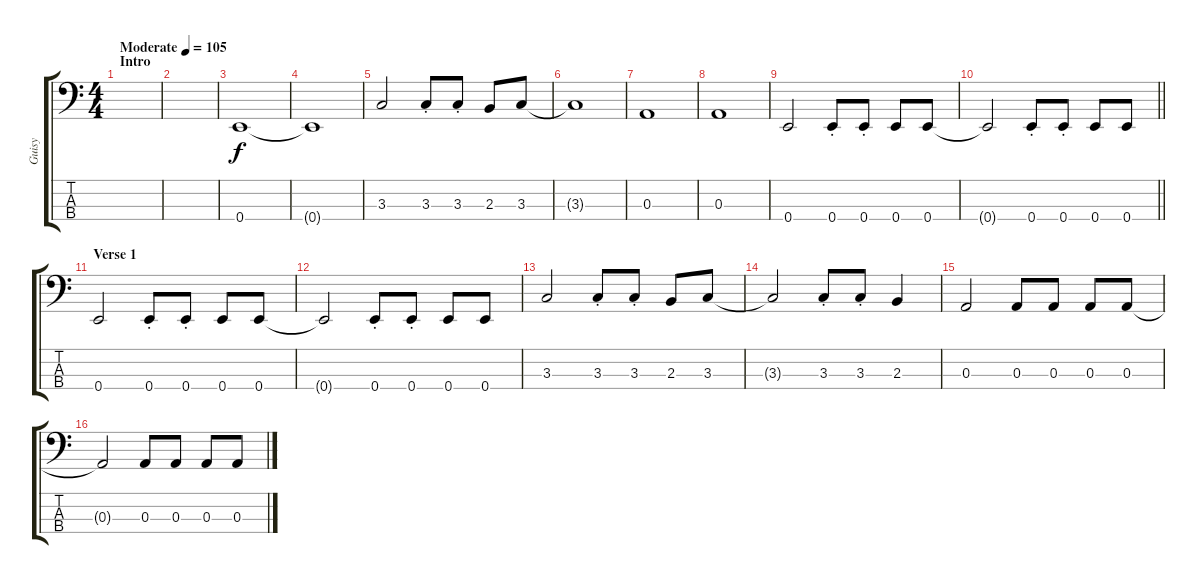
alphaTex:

\track ("Guisy" "Guisy") {instrument electricbassfinger}
\staff {score tabs}
\tuning (G2 D2 A1 E1) {hide}
\ts (4 4)
\section ("" "Intro")
\tempo (105 "Moderate")
\clef f4
\ks c
|
|
0.4.1 |
0.4{t}.1 |
3.3.2 3.3{st}.8 3.3{st}.8 2.3.8 3.3.8 |
3.3{t}.1 |
0.3.1 |
0.3.1 |
0.4.2 0.4{st}.8 0.4{st}.8 0.4.8 0.4.8 |
\barLineRight lightlight
0.4{t}.2 0.4{st}.8 0.4{st}.8 0.4.8 0.4.8 |
\section ("" "Verse 1")
0.4.2 0.4{st}.8 0.4{st}.8 0.4.8 0.4.8 |
0.4{t}.2 0.4{st}.8 0.4{st}.8 0.4.8 0.4.8 |
3.3.2 3.3{st}.8 3.3{st}.8 2.3.8 3.3.8 |
3.3{t}.2 3.3{st}.8 3.3{st}.8 2.3.4 |
0.3.2 0.3.8 0.3.8 0.3.8 0.3.8 |
0.3{t}.2 0.3.8 0.3.8 0.3.8 0.3.8
